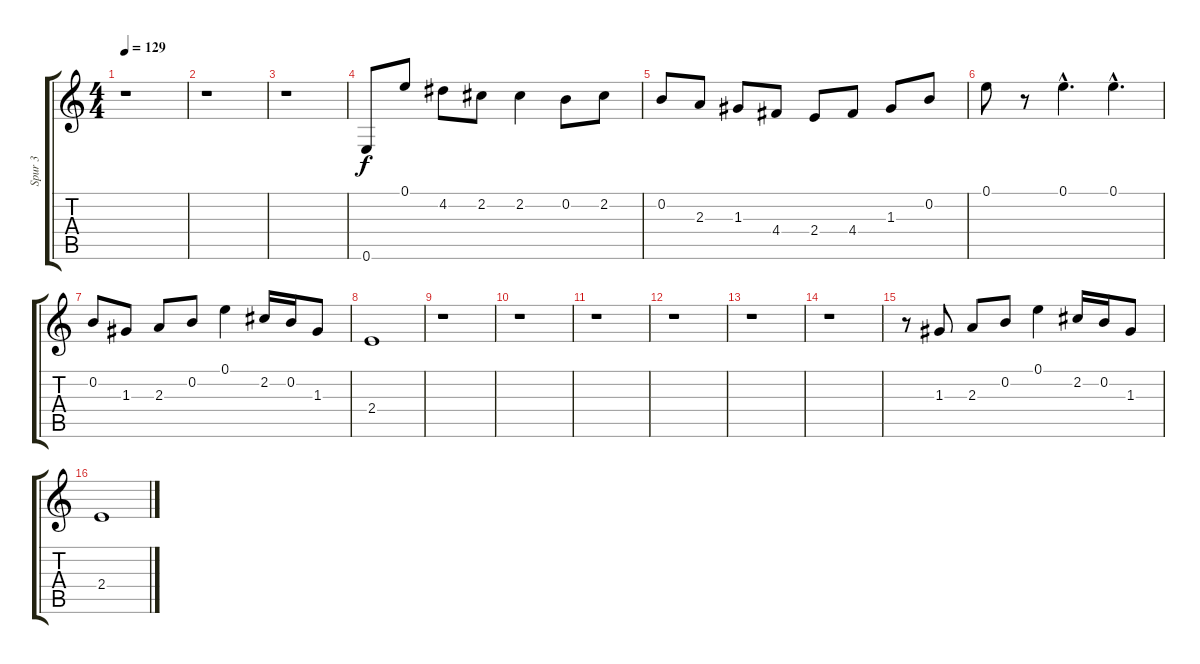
\track ("Spur 3" "Spur 3") {instrument overdrivenguitar}
\staff {score tabs}
\tuning (E4 B3 G3 D3 A2 E2) {hide}
\ts (4 4)
\tempo 129
\clef g2
\ks c
r.1{dy f instrument overdrivenguitar} |
r.1 |
r.1 |
0.6.8 0.1.8 4.2.8 2.2.8 2.2.4 0.2.8 2.2.8 |
0.2.8 2.3.8 1.3.8 4.4.8 2.4.8 4.4.8 1.3.8 0.2.8 |
0.1.8 r.8 0.1{hac}.4{d} 0.1{hac}.4{d} |
0.2.8 1.3.8 2.3.8 0.2.8 0.1.4 2.2.16 0.2.16 1.3.8 |
2.4.1 |
r.1 |
r.1 |
r.1 |
r.1 |
r.1 |
r.1 |
r.8 1.3.8 2.3.8 0.2.8 0.1.4 2.2.16 0.2.16 1.3.8 |
2.4.1
